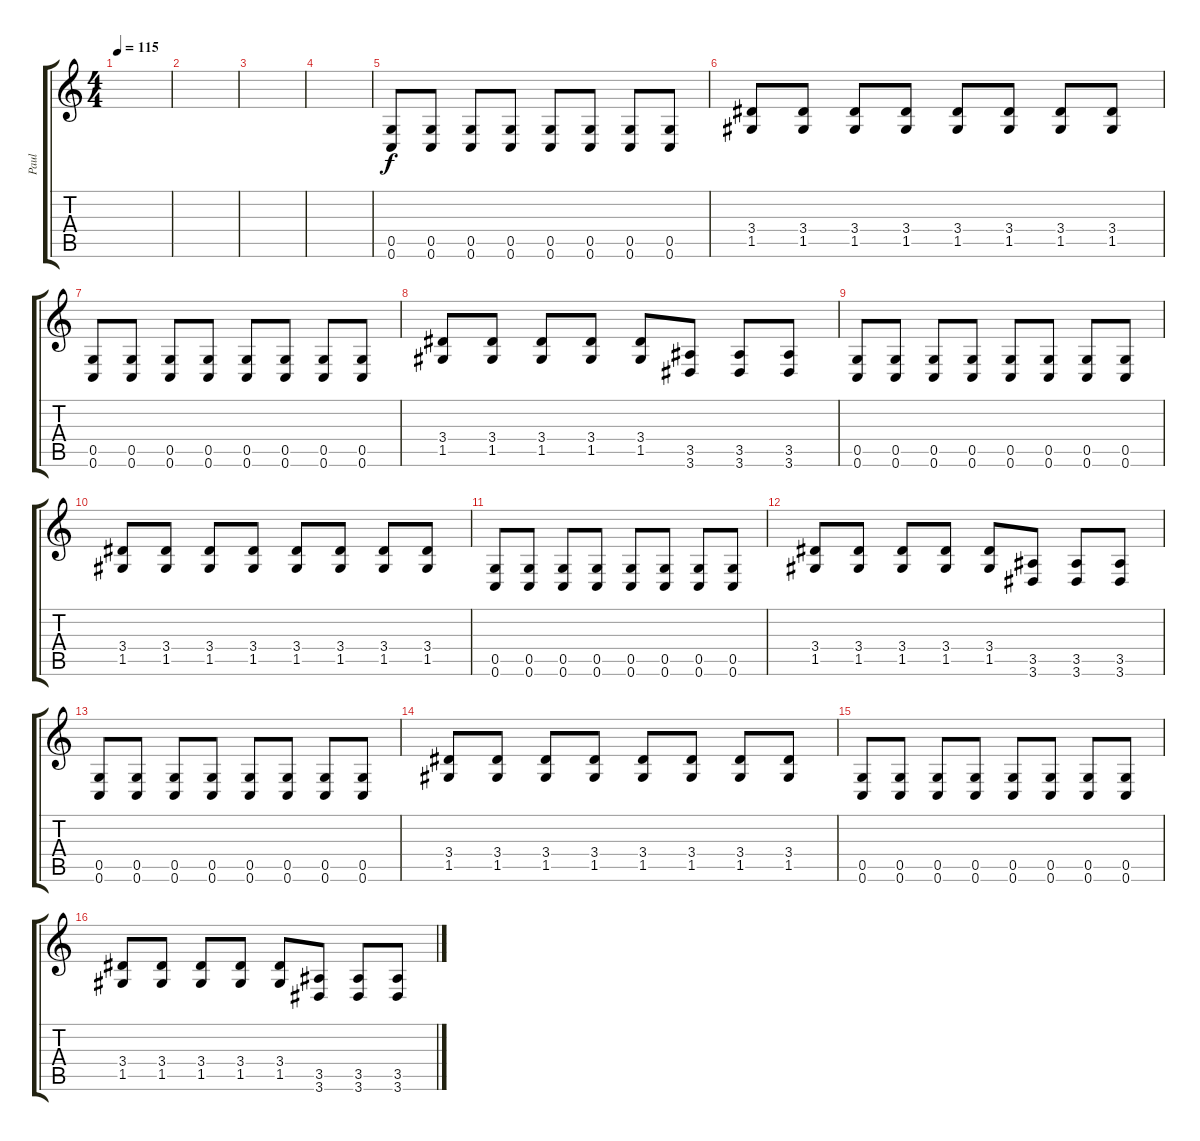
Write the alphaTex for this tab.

\track ("Paul" "Paul") {instrument distortionguitar}
\staff {score tabs}
\tuning (D4 A3 F3 C3 G2 C2) {hide}
\ts (4 4)
\tempo 115
\clef g2
\ks c
|
|
|
|
(0.5 0.6).8 (0.5 0.6).8 (0.5 0.6).8 (0.5 0.6).8 (0.5 0.6).8 (0.5 0.6).8 (0.5 0.6).8 (0.5 0.6).8 |
(3.4 1.5).8 (3.4 1.5).8 (3.4 1.5).8 (3.4 1.5).8 (3.4 1.5).8 (3.4 1.5).8 (3.4 1.5).8 (3.4 1.5).8 |
(0.5 0.6).8 (0.5 0.6).8 (0.5 0.6).8 (0.5 0.6).8 (0.5 0.6).8 (0.5 0.6).8 (0.5 0.6).8 (0.5 0.6).8 |
(3.4 1.5).8 (3.4 1.5).8 (3.4 1.5).8 (3.4 1.5).8 (3.4 1.5).8 (3.5 3.6).8 (3.5 3.6).8 (3.5 3.6).8 |
(0.5 0.6).8 (0.5 0.6).8 (0.5 0.6).8 (0.5 0.6).8 (0.5 0.6).8 (0.5 0.6).8 (0.5 0.6).8 (0.5 0.6).8 |
(3.4 1.5).8 (3.4 1.5).8 (3.4 1.5).8 (3.4 1.5).8 (3.4 1.5).8 (3.4 1.5).8 (3.4 1.5).8 (3.4 1.5).8 |
(0.5 0.6).8 (0.5 0.6).8 (0.5 0.6).8 (0.5 0.6).8 (0.5 0.6).8 (0.5 0.6).8 (0.5 0.6).8 (0.5 0.6).8 |
(3.4 1.5).8 (3.4 1.5).8 (3.4 1.5).8 (3.4 1.5).8 (3.4 1.5).8 (3.5 3.6).8 (3.5 3.6).8 (3.5 3.6).8 |
(0.5 0.6).8 (0.5 0.6).8 (0.5 0.6).8 (0.5 0.6).8 (0.5 0.6).8 (0.5 0.6).8 (0.5 0.6).8 (0.5 0.6).8 |
(3.4 1.5).8 (3.4 1.5).8 (3.4 1.5).8 (3.4 1.5).8 (3.4 1.5).8 (3.4 1.5).8 (3.4 1.5).8 (3.4 1.5).8 |
(0.5 0.6).8 (0.5 0.6).8 (0.5 0.6).8 (0.5 0.6).8 (0.5 0.6).8 (0.5 0.6).8 (0.5 0.6).8 (0.5 0.6).8 |
(3.4 1.5).8 (3.4 1.5).8 (3.4 1.5).8 (3.4 1.5).8 (3.4 1.5).8 (3.5 3.6).8 (3.5 3.6).8 (3.5 3.6).8
